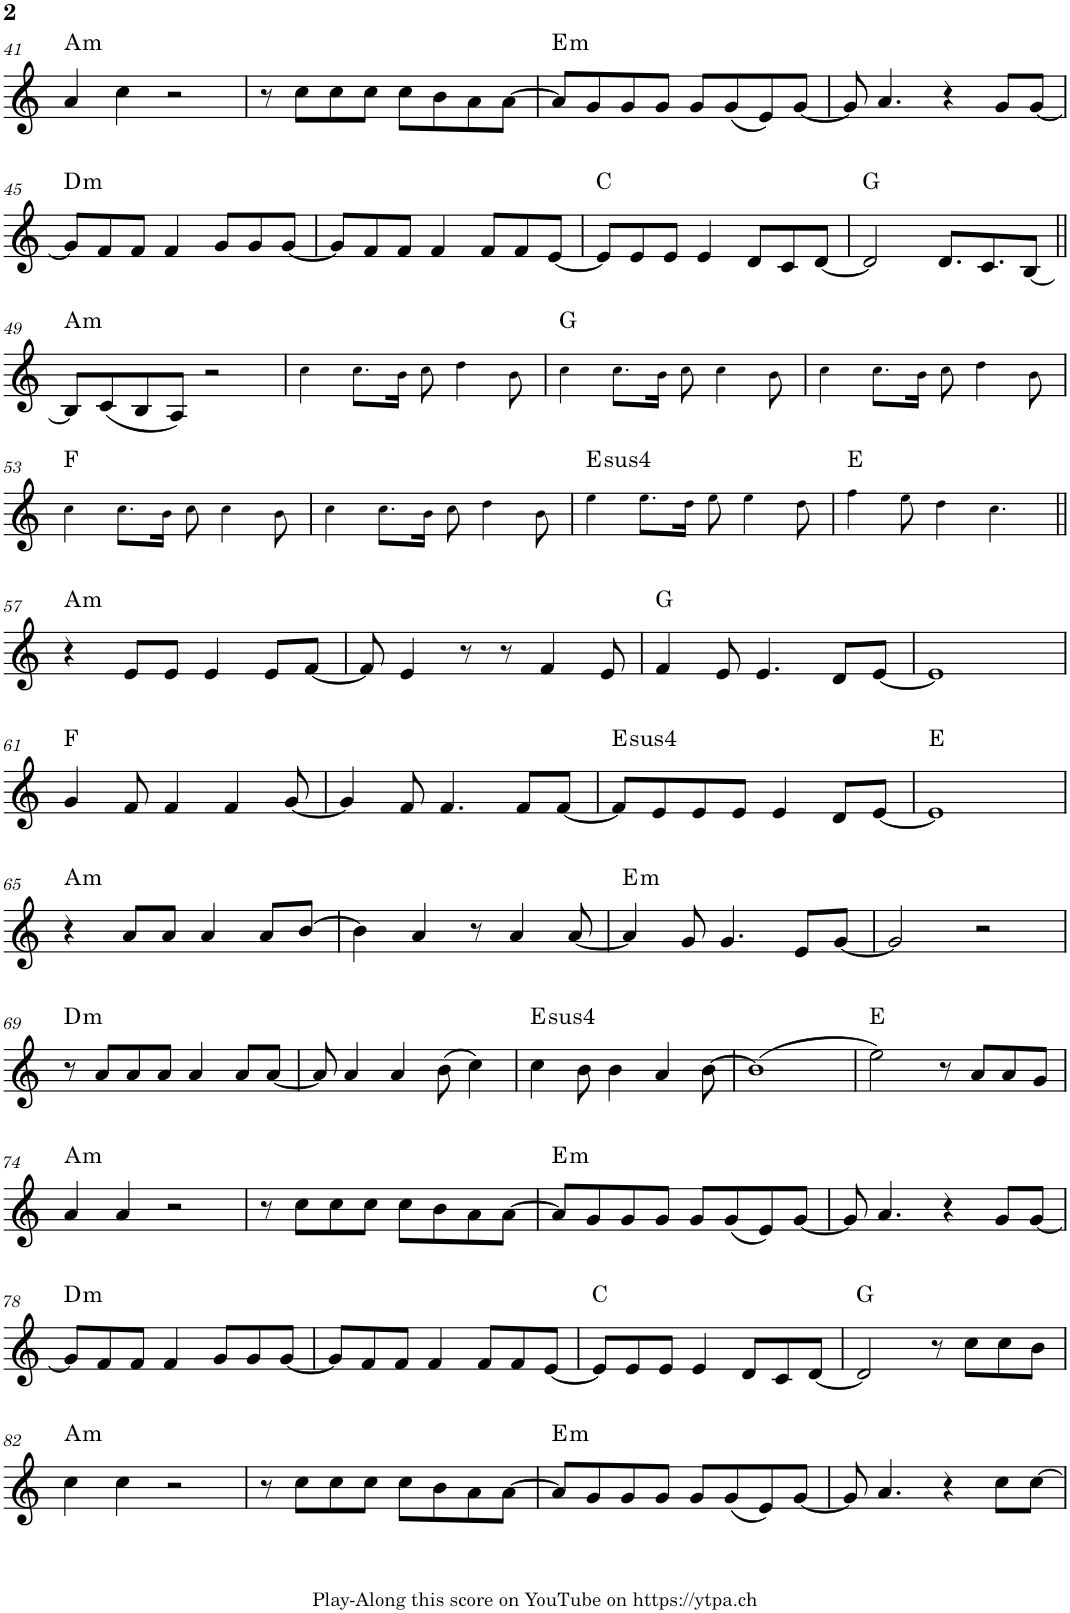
**kern	**harte
*part1	*part1
*staff1	*
*I"Piano	*
*I'Pno.	*
!!LO:PB:g=z
*clefG2	*
*k[]	*
*M4/4	*
=41	=41
!	!LO:H:kt=m
4a/	A:min
4cc\	.
2r	.
=42	=42
8r	.
8cc\L	.
8cc\	.
8cc\J	.
8cc\L	.
8b\	.
8a\	.
[8a\J	.
=43	=43
!	!LO:H:kt=m
8a/L]	E:min
8g/	.
8g/	.
8g/J	.
8g/L	.
(8g/	.
8e/)	.
[8g/J	.
=44	=44
8g/]	.
4.a/	.
4r	.
8g/L	.
[8g/J	.
!!LO:LB:g=z
=45	=45
!	!LO:H:kt=m
8g/L]	D:min
8f/	.
8f/J	.
4f/	.
8g/L	.
8g/	.
[8g/J	.
=46	=46
8g/L]	.
8f/	.
8f/J	.
4f/	.
8f/L	.
8f/	.
[8e/J	.
=47	=47
8e/L]	C:maj
8e/	.
8e/J	.
4e/	.
8d/L	.
8c/	.
[8d/J	.
=48	=48
2d/]	G:maj
8.d/L	.
8.c/	.
[8B/J	.
!!LO:LB:g=z
=49||	=49||
!	!LO:H:kt=m
8B/L]	A:min
(8c/	.
8B/	.
8A/J)	.
2r	.
=50	=50
4cc!\	.
8.cc!\L	.
16b!\Jk	.
8cc!\	.
4dd!\	.
8b!\	.
=51	=51
4cc!\	G:maj
8.cc!\L	.
16b!\Jk	.
8cc!\	.
4cc!\	.
8b!\	.
=52	=52
4cc!\	.
8.cc!\L	.
16b!\Jk	.
8cc!\	.
4dd!\	.
8b!\	.
!!LO:LB:g=z
=53	=53
4cc!\	F:maj
8.cc!\L	.
16b!\Jk	.
8cc!\	.
4cc!\	.
8b!\	.
=54	=54
4cc!\	.
8.cc!\L	.
16b!\Jk	.
8cc!\	.
4dd!\	.
8b!\	.
=55	=55
!	!LO:H:kt=4
4ee!\	E:sus4
8.ee!\L	.
16dd!\Jk	.
8ee!\	.
4ee!\	.
8dd!\	.
=56	=56
4ff!\	E:maj
8ee!\	.
4dd!\	.
4.cc!\	.
!!LO:LB:g=z
=57||	=57||
!	!LO:H:kt=m
4r	A:min
8e/L	.
8e/J	.
4e/	.
8e/L	.
[8f/J	.
=58	=58
8f/]	.
4e/	.
8r	.
8r	.
4f/	.
8e/	.
=59	=59
4f/	G:maj
8e/	.
4.e/	.
8d/L	.
[8e/J	.
=60	=60
1e]	.
!!LO:LB:g=z
=61	=61
4g/	F:maj
8f/	.
4f/	.
4f/	.
[8g/	.
=62	=62
4g/]	.
8f/	.
4.f/	.
8f/L	.
[8f/J	.
=63	=63
!	!LO:H:kt=4
8f/L]	E:sus4
8e/	.
8e/	.
8e/J	.
4e/	.
8d/L	.
[8e/J	.
=64	=64
1e]	E:maj
!!LO:LB:g=z
=65	=65
!	!LO:H:kt=m
4r	A:min
8a/L	.
8a/J	.
4a/	.
8a/L	.
[8b/J	.
=66	=66
4b\]	.
4a/	.
8r	.
4a/	.
[8a/	.
=67	=67
!	!LO:H:kt=m
4a/]	E:min
8g/	.
4.g/	.
8e/L	.
[8g/J	.
=68	=68
2g/]	.
2r	.
!!LO:LB:g=z
=69	=69
!	!LO:H:kt=m
8r	D:min
8a/L	.
8a/	.
8a/J	.
4a/	.
8a/L	.
[8a/J	.
=70	=70
8a/]	.
4a/	.
4a/	.
(8b\	.
4cc\)	.
=71	=71
!	!LO:H:kt=4
4cc\	E:sus4
8b\	.
4b\	.
4a/	.
[8b\	.
=72	=72
(1b]	.
=73	=73
2ee\)	E:maj
8r	.
8a/L	.
8a/	.
8gn/J	.
!!LO:LB:g=z
=74	=74
!	!LO:H:kt=m
4a/	A:min
4a/	.
2r	.
=75	=75
8r	.
8cc\L	.
8cc\	.
8cc\J	.
8cc\L	.
8b\	.
8a\	.
[8a\J	.
=76	=76
!	!LO:H:kt=m
8a/L]	E:min
8g/	.
8g/	.
8g/J	.
8g/L	.
(8g/	.
8e/)	.
[8g/J	.
=77	=77
8g/]	.
4.a/	.
4r	.
8g/L	.
[8g/J	.
!!LO:LB:g=z
=78	=78
!	!LO:H:kt=m
8g/L]	D:min
8f/	.
8f/J	.
4f/	.
8g/L	.
8g/	.
[8g/J	.
=79	=79
8g/L]	.
8f/	.
8f/J	.
4f/	.
8f/L	.
8f/	.
[8e/J	.
=80	=80
8e/L]	C:maj
8e/	.
8e/J	.
4e/	.
8d/L	.
8c/	.
[8d/J	.
=81	=81
2d/]	G:maj
8r	.
8cc\L	.
8cc\	.
8b\J	.
!!LO:LB:g=z
=82	=82
!	!LO:H:kt=m
4cc\	A:min
4cc\	.
2r	.
=83	=83
8r	.
8cc\L	.
8cc\	.
8cc\J	.
8cc\L	.
8b\	.
8a\	.
[8a\J	.
=84	=84
!	!LO:H:kt=m
8a/L]	E:min
8g/	.
8g/	.
8g/J	.
8g/L	.
(8g/	.
8e/)	.
[8g/J	.
=85	=85
8g/]	.
4.a/	.
4r	.
8cc\L	.
[8cc\J	.
=	=
*-	*-
